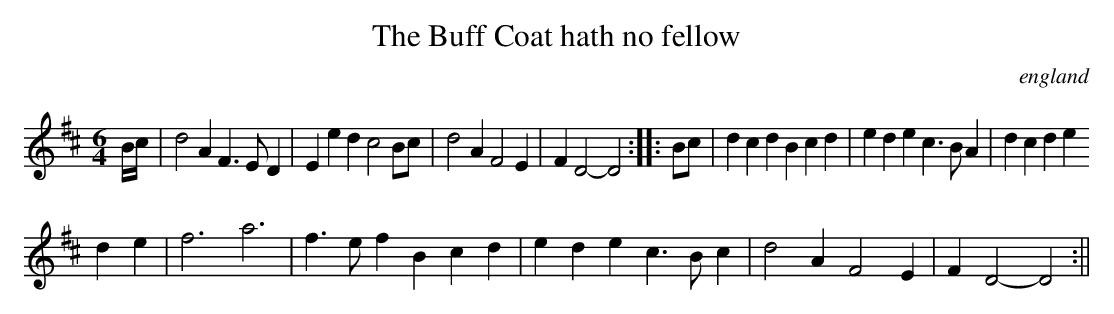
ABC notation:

X:1
T:The Buff Coat hath no fellow
O:england
M:6/4
L:1/4
K:D Major
B/4c/4|d2AF>ED|Eedc2B/2c/2|d2AF2E|F D2-D2:||:B/2c/2|dcdBcd|edec>BA|dcde
de|f3a3|f>efBcd|edec>Bc|d2AF2E|FD2-D2:||
